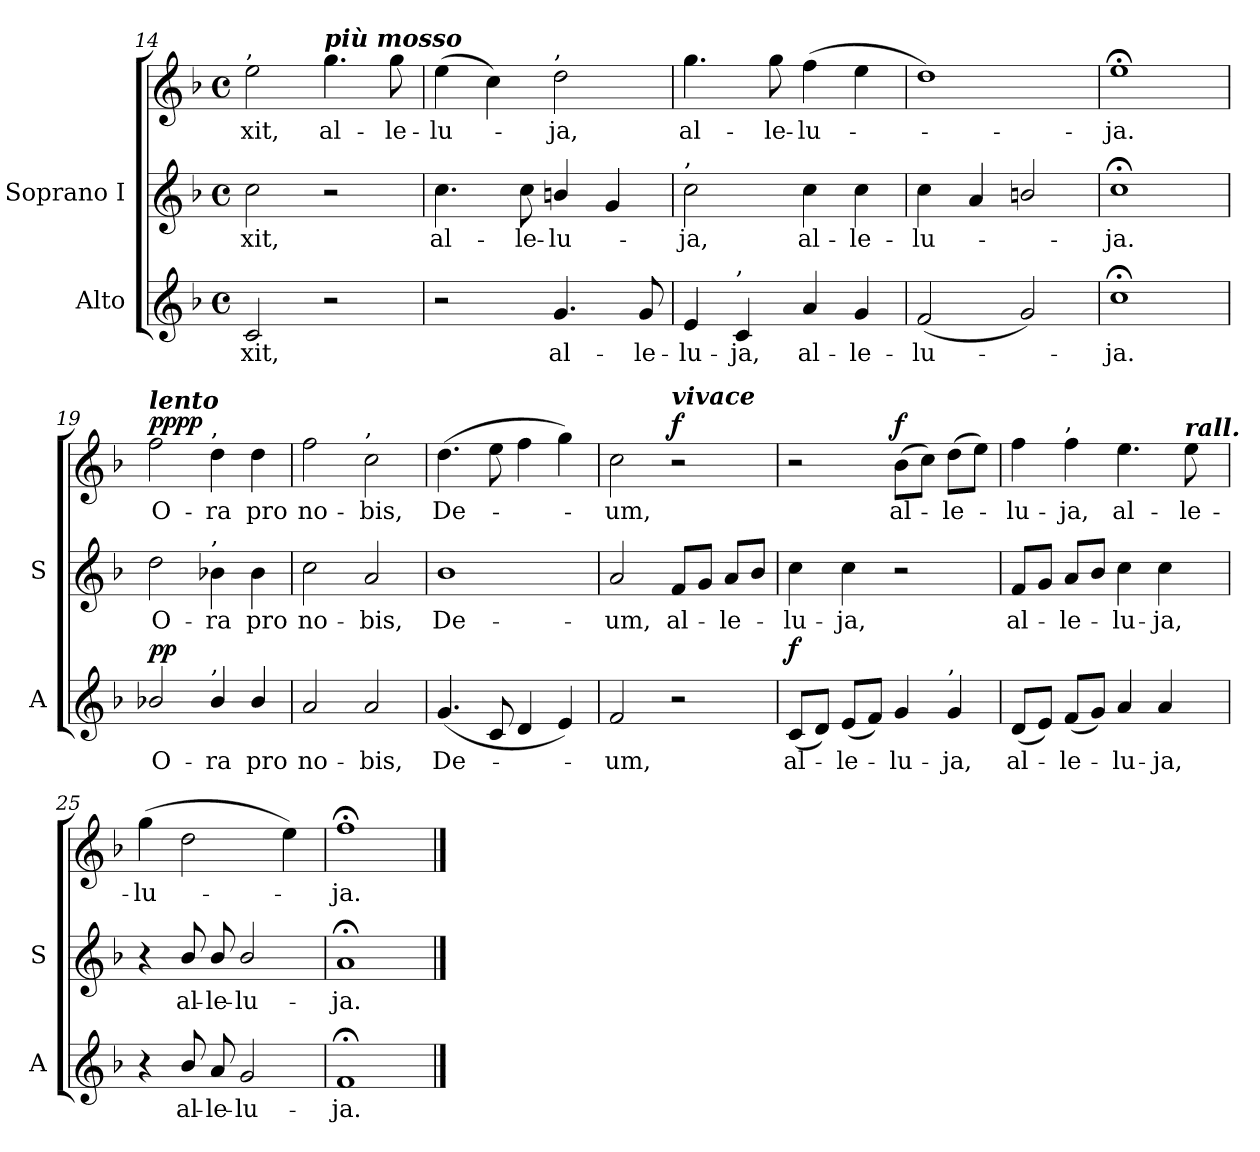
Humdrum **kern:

**kern	**text	**dynam	**kern	**text	**kern	**text	**dynam
*part2	*part2	*part2	*part1	*part1	*part1	*part1	*part1
*staff3	*staff3	*staff3	*staff2	*staff2	*staff1	*staff1	*staff1/2
*I"Alto	*	*	*I"Soprano I	*	*	*	*
*I'A	*	*	*I'S	*	*	*	*
*clefG2	*	*	*clefG2	*	*clefG2	*	*
*k[b-]	*	*	*k[b-]	*	*k[b-]	*	*
*F:	*	*	*F:	*	*F:	*	*
*M4/4	*	*	*M4/4	*	*M4/4	*	*
*met(c)	*	*	*met(c)	*	*met(c)	*	*
=14	=14	=14	=14	=14	=14	=14	=14
!	!	!	!	!	!LO:TX:a:t=,	!	!
!	!LO:LY:b	!	!	!LO:LY:b	!	!LO:LY:b	!
2c	xit,	.	2cc	-xit,	2ee	xit,	.
!	!	!	!	!	!LO:TX:a:Bi:t=più mosso	!	!
!	!	!	!	!	!	!LO:LY:b	!
2r	.	.	2r	.	4.gg	al-	.
!	!	!	!	!	!	!LO:LY:b	!
.	.	.	.	.	8gg	-le-	.
=15	=15	=15	=15	=15	=15	=15	=15
!	!	!	!	!LO:LY:b	!	!LO:LY:b	!
2r	.	.	4.cc	al-	(>4ee	lu-	.
.	.	.	.	.	4cc)	.	.
!	!	!	!	!LO:LY:b	!	!	!
.	.	.	8cc	-le-	.	.	.
!	!	!	!	!	!LO:TX:a:t=,	!	!
!	!LO:LY:b	!	!	!LO:LY:b	!	!LO:LY:b	!
4.g	al-	.	4bn/	-lu-	2dd	ja,	.
.	.	.	4g	.	.	.	.
!	!LO:LY:b	!	!	!	!	!	!
8g	-le-	.	.	.	.	.	.
=16	=16	=16	=16	=16	=16	=16	=16
!	!	!	!LO:TX:a:t=,	!	!	!	!
!	!LO:LY:b	!	!	!LO:LY:b	!	!LO:LY:b	!
4e	-lu-	.	2cc	ja,	4.gg	al-	.
!LO:TX:a:t=,	!	!	!	!	!	!	!
!	!LO:LY:b	!	!	!	!	!	!
4c	-ja,	.	.	.	.	.	.
!	!	!	!	!	!	!LO:LY:b	!
.	.	.	.	.	8gg	-le-	.
!	!LO:LY:b	!	!	!LO:LY:b	!	!LO:LY:b	!
4a	al-	.	4cc	al-	(>4ff	-lu-	.
!	!LO:LY:b	!	!	!LO:LY:b	!	!	!
4g	-le-	.	4cc	-le-	4ee	.	.
=17	=17	=17	=17	=17	=17	=17	=17
!	!LO:LY:b	!	!	!LO:LY:b	!	!	!
(<2f	-lu-	.	4cc	-lu-	1dd)	.	.
.	.	.	4a	.	.	.	.
2g)	.	.	2bn/	.	.	.	.
=18	=18	=18	=18	=18	=18	=18	=18
!	!LO:LY:b	!	!	!LO:LY:b	!	!LO:LY:b	!
1cc;<	ja.	.	1cc;<	ja.	1ee;<	ja.	.
=19	=19	=19	=19	=19	=19	=19	=19
!	!	!	!	!	!LO:TX:a:Bi:t=lento	!	!
!	!LO:LY:b	!LO:DY:b	!	!LO:LY:b	!	!LO:LY:b	!LO:DY:b=2
!	!	!	!	!	!	!	!LO:DY:n=1:b
2b-X/	O-	pp	2dd	O-	2ff	O-	pp pp
!	!	!	!	!	!LO:TX:a:t=,	!	!
!	!	!	!LO:TX:a:t=,	!	!	!	!
!LO:TX:a:t=,	!	!	!	!	!	!	!
!	!LO:LY:b	!	!	!LO:LY:b	!	!LO:LY:b	!
4b-/	-ra	.	4b-X	-ra	4dd	-ra	.
!	!LO:LY:b	!	!	!LO:LY:b	!	!LO:LY:b	!
4b-/	pro	.	4b-	pro	4dd	pro	.
!!LO:LB:g=z
=20	=20	=20	=20	=20	=20	=20	=20
!	!LO:LY:b	!	!	!LO:LY:b	!	!LO:LY:b	!
2a	no-	.	2cc	no-	2ff	no-	.
!	!	!	!	!	!LO:TX:a:t=,	!	!
!	!LO:LY:b	!	!	!LO:LY:b	!	!LO:LY:b	!
2a	-bis,	.	2a	-bis,	2cc	-bis,	.
=21	=21	=21	=21	=21	=21	=21	=21
!	!LO:LY:b	!	!	!LO:LY:b	!	!LO:LY:b	!
(<4.g	De-	.	1b-	De-	(>4.dd	De-	.
8c	.	.	.	.	8ee	.	.
4d	.	.	.	.	4ff	.	.
4e)	.	.	.	.	4gg)	.	.
=22	=22	=22	=22	=22	=22	=22	=22
!	!LO:LY:b	!	!	!LO:LY:b	!	!LO:LY:b	!
2f	um,	.	2a	um,	2cc	-um,	.
!	!	!	!	!	!LO:TX:a:Bi:t=vivace	!	!
!	!	!	!	!LO:LY:b	!	!	!LO:DY:b=2
2r	.	.	8fL	al-	2r	.	f
.	.	.	8gJ	.	.	.	.
!	!	!	!	!LO:LY:b	!	!	!
.	.	.	8aL	le-	.	.	.
.	.	.	8b-J	.	.	.	.
=23	=23	=23	=23	=23	=23	=23	=23
!	!LO:LY:b	!LO:DY:b	!	!LO:LY:b	!	!	!
(<8cL	al-	f	4cc	lu-	2r	.	.
8dJ)	.	.	.	.	.	.	.
!	!LO:LY:b	!	!	!LO:LY:b	!	!	!
(<8eL	le-	.	4cc	-ja,	.	.	.
8fJ)	.	.	.	.	.	.	.
!	!LO:LY:b	!	!	!	!	!LO:LY:b	!LO:DY:b
4g	lu-	.	2r	.	(>8b-L	al-	f
.	.	.	.	.	8ccJ)	.	.
!LO:TX:a:t=,	!	!	!	!	!	!	!
!	!LO:LY:b	!	!	!	!	!LO:LY:b	!
4g	-ja,	.	.	.	(>8ddL	le-	.
.	.	.	.	.	8eeJ)	.	.
=24	=24	=24	=24	=24	=24	=24	=24
!	!LO:LY:b	!	!	!LO:LY:b	!	!LO:LY:b	!
(<8dL	al-	.	8fL	-al-	4ff	lu-	.
8eJ)	.	.	8gJ	.	.	.	.
!	!	!	!	!	!LO:TX:a:t=,	!	!
!	!LO:LY:b	!	!	!LO:LY:b	!	!LO:LY:b	!
(<8fL	le-	.	8aL	le-	4ff	-ja,	.
8gJ)	.	.	8b-J	.	.	.	.
!	!LO:LY:b	!	!	!LO:LY:b	!	!LO:LY:b	!
4a	lu-	.	4cc	lu-	4.ee	al-	.
!	!LO:LY:b	!	!	!LO:LY:b	!	!	!
4a	-ja,	.	4cc	-ja,	.	.	.
!	!	!	!	!	!LO:TX:a:Bi:t=rall.	!	!
!	!	!	!	!	!	!LO:LY:b	!
.	.	.	.	.	8ee	-le-	.
=25	=25	=25	=25	=25	=25	=25	=25
!	!	!	!	!	!	!LO:LY:b	!
4r	.	.	4r	.	(>4gg	lu-	.
!	!LO:LY:b	!	!	!LO:LY:b	!	!	!
8b-/	al-	.	8b-/	al-	2dd	.	.
!	!LO:LY:b	!	!	!LO:LY:b	!	!	!
8a	-le-	.	8b-/	-le-	.	.	.
!	!LO:LY:b	!	!	!LO:LY:b	!	!	!
2g	-lu-	.	2b-/	-lu-	.	.	.
.	.	.	.	.	4ee)	.	.
=26	=26	=26	=26	=26	=26	=26	=26
!	!LO:LY:b	!	!	!LO:LY:b	!	!LO:LY:b	!
1f;<	-ja.	.	1a;<	ja.	1ff;<	-ja.	.
==	==	==	==	==	==	==	==
*-	*-	*-	*-	*-	*-	*-	*-
